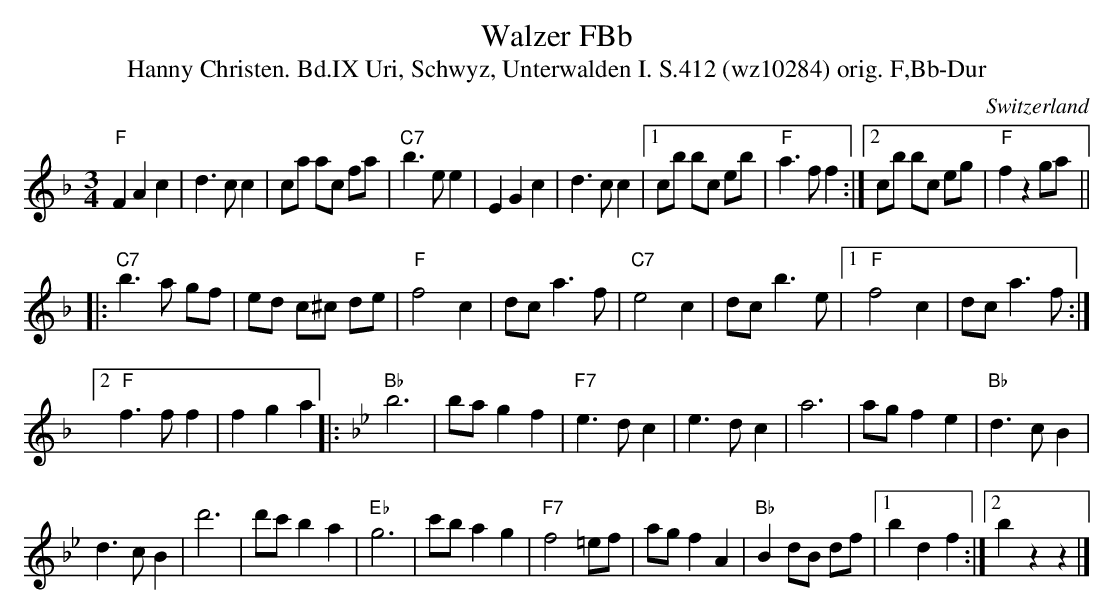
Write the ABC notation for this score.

X:1
T: Walzer FBb
T:Hanny Christen. Bd.IX Uri, Schwyz, Unterwalden I. S.412 (wz10284) orig. F,Bb-Dur
M:3/4
L:1/8
O:Switzerland
K:F major
"F"F2A2c2 | d3c c2 | ca ac fa | "C7"b3e e2 | E2G2c2 | d3c c2 |1 cb bc eb | "F"a3f f2 :|2 cb bc eg | "F"f2 z2 ga ||
|: "C7"b3a gf | ed c^c de | "F"f4c2 | dc a3f | "C7"e4c2 | dc b3e |1 "F"f4c2 | dc a3f :|2
"F"f3f f2 | f2g2a2 |: [K:Bb] "Bb"b6 | bag2f2 | "F7"e3d c2 | e3d c2 | a6 | ag f2e2 | "Bb"d3c B2 |
d3c B2 | d'6 | d'c' b2a2 | "Eb"g6 | c'b a2g2 | "F7"f4 =ef | ag f2A2 | "Bb"B2 dB df |1 b2d2f2 :|2 b2 z2z2 |]
